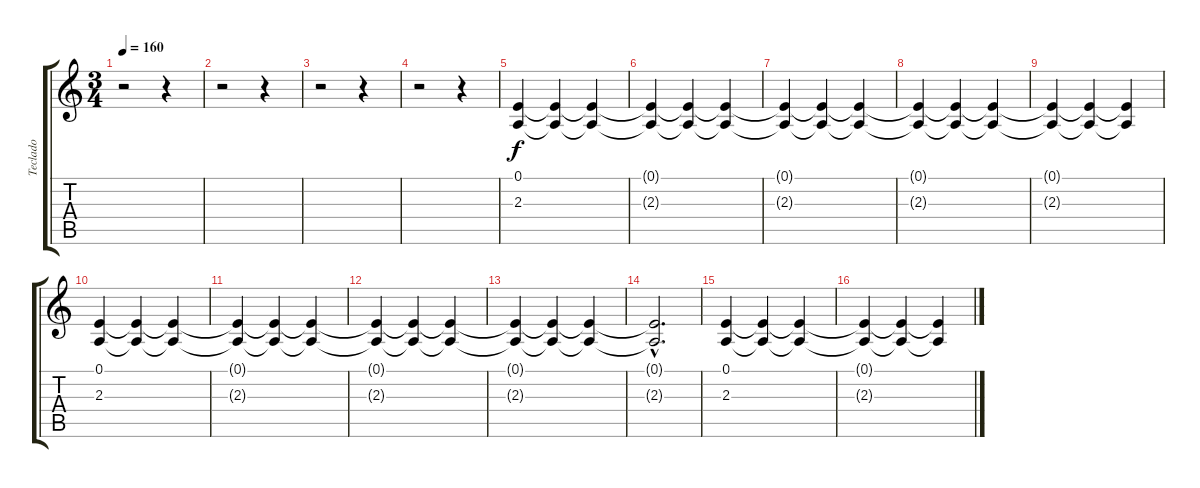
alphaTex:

\track ("Teclado" "Teclado") {instrument choiraahs}
\staff {score tabs}
\tuning (E4 B3 G3 D3 A2 E2) {hide}
\ts (3 4)
\tempo 160
\clef g2
\ks c
r.2{dy f} r.4 |
r.2 r.4 |
r.2 r.4 |
r.2 r.4 |
(0.1 2.3).4 (0.1{t} 2.3{t}).4 (0.1{t} 2.3{t}).4 |
(0.1{t} 2.3{t}).4 (0.1{t} 2.3{t}).4 (0.1{t} 2.3{t}).4 |
(0.1{t} 2.3{t}).4 (0.1{t} 2.3{t}).4 (0.1{t} 2.3{t}).4 |
(0.1{t} 2.3{t}).4 (0.1{t} 2.3{t}).4 (0.1{t} 2.3{t}).4 |
(0.1{t} 2.3{t}).4 (0.1{t} 2.3{t}).4 (0.1{t} 2.3{t}).4 |
(0.1 2.3).4 (0.1{t} 2.3{t}).4 (0.1{t} 2.3{t}).4 |
(0.1{t} 2.3{t}).4 (0.1{t} 2.3{t}).4 (0.1{t} 2.3{t}).4 |
(0.1{t} 2.3{t}).4 (0.1{t} 2.3{t}).4 (0.1{t} 2.3{t}).4 |
(0.1{t} 2.3{t}).4 (0.1{t} 2.3{t}).4 (0.1{t} 2.3{t}).4 |
(0.1{hac t} 2.3{hac t}).2{d} |
(0.1 2.3).4 (0.1{t} 2.3{t}).4 (0.1{t} 2.3{t}).4 |
(0.1{t} 2.3{t}).4 (0.1{t} 2.3{t}).4 (0.1{t} 2.3{t}).4
